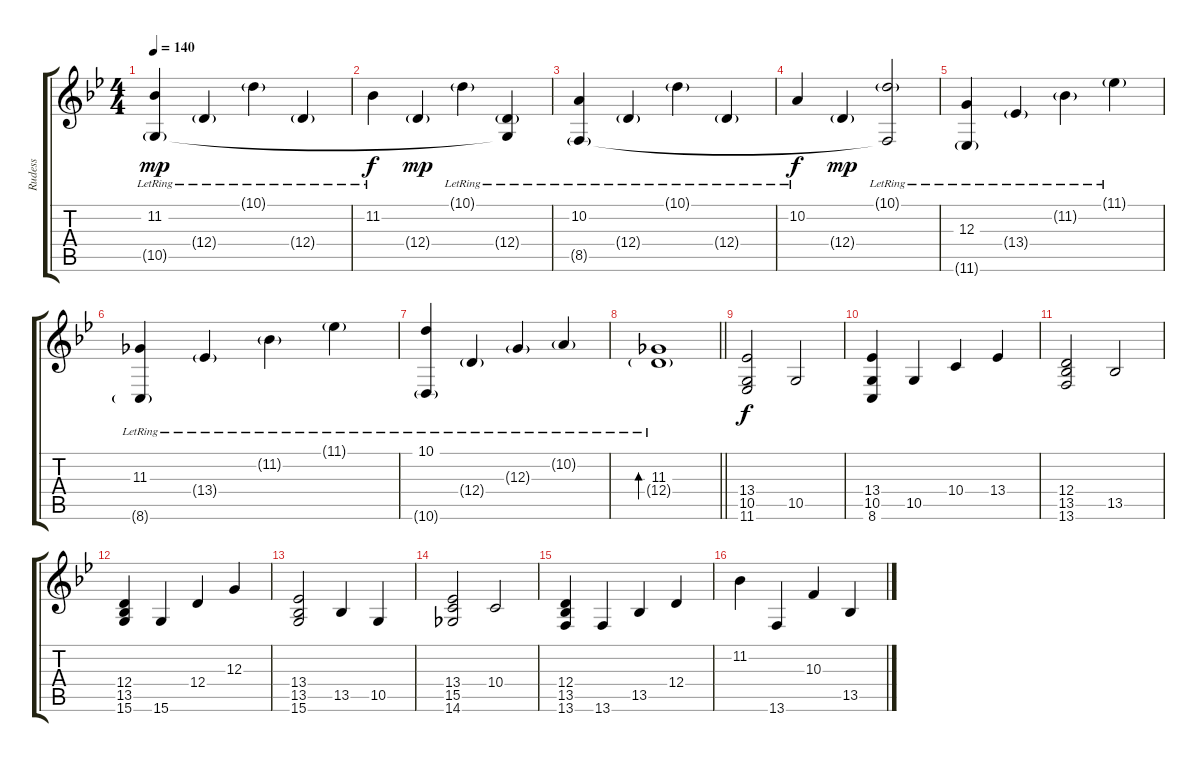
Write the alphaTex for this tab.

\track ("Rudess" "Rudess") {instrument brightacousticpiano}
\staff {score tabs}
\tuning (E4 B3 G3 D3 A2 E2) {hide}
\ts (4 4)
\tempo 140
\clef g2
\ks bb
(11.2{lr} 10.5{g}).4{dy mp} 12.4{g lr}.4 10.1{g lr}.4 12.4{g lr}.4 |
11.2{lr}.4{dy f} 12.4{g}.4{dy mp} 10.1{g lr}.4 (12.4{g lr} 10.5{t}).4 |
(10.2{lr} 8.5{g}).4 12.4{g lr}.4 10.1{g lr}.4 12.4{g lr}.4 |
10.2{lr}.4{dy f} 12.4{g}.4{dy mp} (10.1{g lr} 8.5{t}).2 |
(12.3{lr} 11.6{g lr}).4 13.4{g lr}.4 11.2{g lr}.4 11.1{g lr}.4 |
(11.3{lr} 8.6{g lr}).4 13.4{g lr}.4 11.2{g lr}.4 11.1{g lr}.4 |
(10.1{lr} 10.6{g lr}).4 12.4{g lr}.4 12.3{g lr}.4 10.2{g lr}.4 |
\barLineRight lightlight
(11.3{lr} 12.4{g lr}).1{bd 120} |
(13.4 10.5 11.6).2{dy f volume 13} 10.5.2 |
(13.4 10.5 8.6).4 10.5.4 10.4.4 13.4.4 |
(12.4 13.5 13.6).2 13.5.2 |
(12.4 13.5 15.6).4 15.6.4 12.4.4 12.3.4 |
(13.4 13.5 15.6).2 13.5.4 10.5.4 |
(13.4 15.5 14.6).2 10.4.2 |
(12.4 13.5 13.6).4 13.6.4 13.5.4 12.4.4 |
11.2.4 13.6.4 10.3.4 13.5.4
